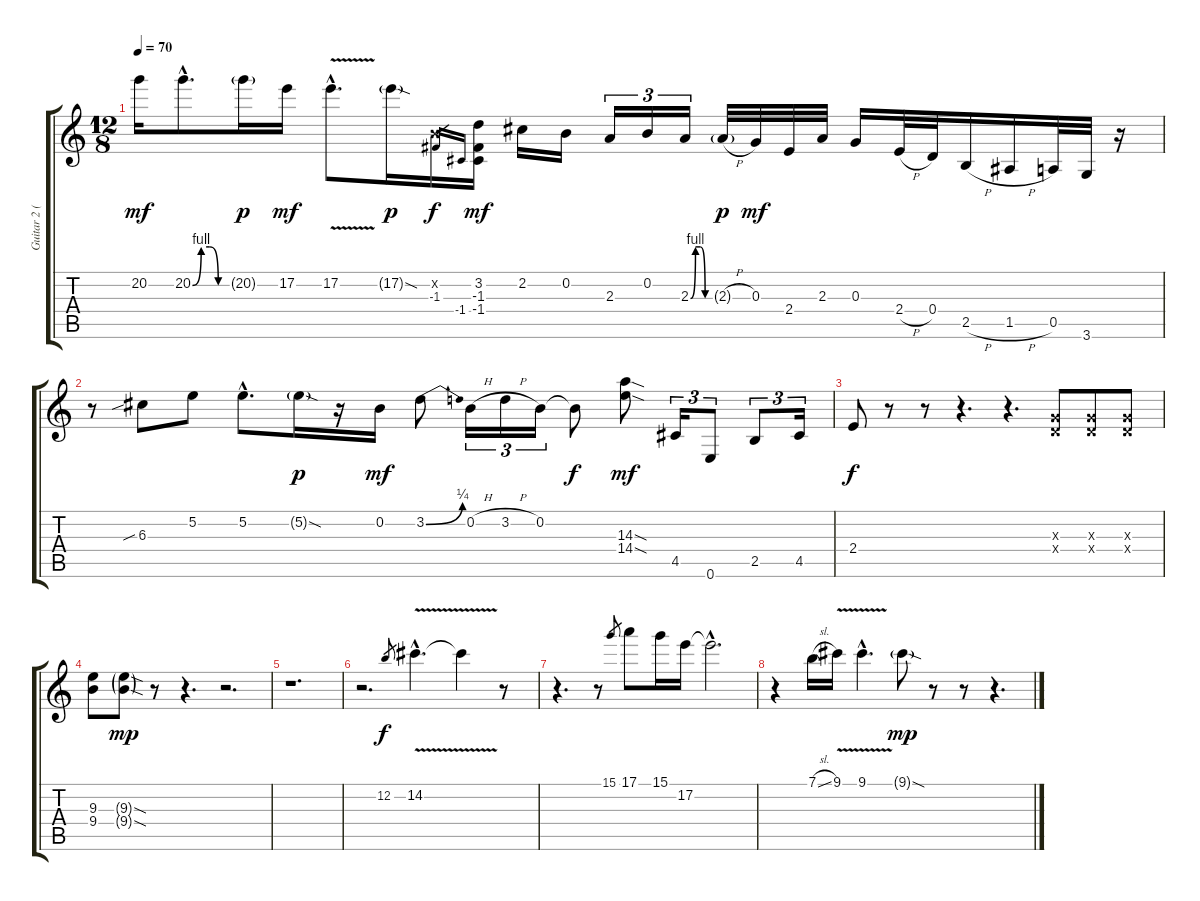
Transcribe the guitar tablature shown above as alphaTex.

\track ("Guitar 2 (Lead/Solo)" "Guitar 2 (") {instrument distortionguitar}
\staff {score tabs}
\tuning (E4 B3 G3 D3 A2 E2) {hide}
\ts (12 8)
\tempo 70
\clef g2
\ks c
20.2.16{dy mf} 20.2{be (custom 0 0 15 4 30 4 45 0 60 0) hac}.8{d} 20.2{g}.16{dy p} 17.2.16{dy mf} 17.2{v hac}.8{d} 17.2{sod g}.16{dy p} 0.2{x}.16{dy f} -1.3.16{gr} -1.4.16{gr} (3.2 -1.3 -1.4).16{dy mf} 2.2.16 0.2.16 2.3.16{tu (3 2)} 0.2.16{tu (3 2)} 2.3{be (custom 0 0 15 4 30 4 45 0 60 0)}.16{tu (3 2)} 2.3{h g}.32{dy p} 0.3.32{dy mf} 2.4.32 2.3.32 0.3.16 2.4{h}.32 0.4.32 2.5{h}.16 1.5{h}.16 0.5.32 3.6.32 r.16 |
r.8 6.3{sib}.8 5.2.8 5.2{hac}.8{d} 5.2{sod g}.16{dy p} r.16 0.2.16{dy mf} 3.2{be (bend 0 0 60 1)}.8 0.2{h}.16{tu (3 2)} 3.2{h}.16{tu (3 2)} 0.2.16{tu (3 2)} 0.2{t}.8{dy f} (14.3{sod} 14.4{sod}).8{dy mf} 4.5.16{tu (3 2)} 0.6.8{tu (3 2)} 2.5.8{tu (3 2)} 4.5.16{tu (3 2)} |
2.4.8{dy f} r.8 r.8 r.4{d} r.4{d} (0.3{x} 0.4{x}).8 (0.3{x} 0.4{x}).8 (0.3{x} 0.4{x}).8 |
(9.3 9.4).8 (9.3{sod g} 9.4{sod g}).8{dy mp} r.8 r.4{d} r.2{d} |
r.1{d} |
r.2{d} 12.2.8{gr dy f} 14.2{v hac}.4{d} 14.2{t}.4 r.8 |
r.4{d} r.8 15.1.8{gr} 17.1.8 15.1.16 17.2.16 17.2{hac t}.2{d} |
r.4 7.1{sl}.16 9.1{v}.16 9.1{v hac}.4{d} 9.1{sod g}.8{dy mp} r.8 r.8 r.4{d}
